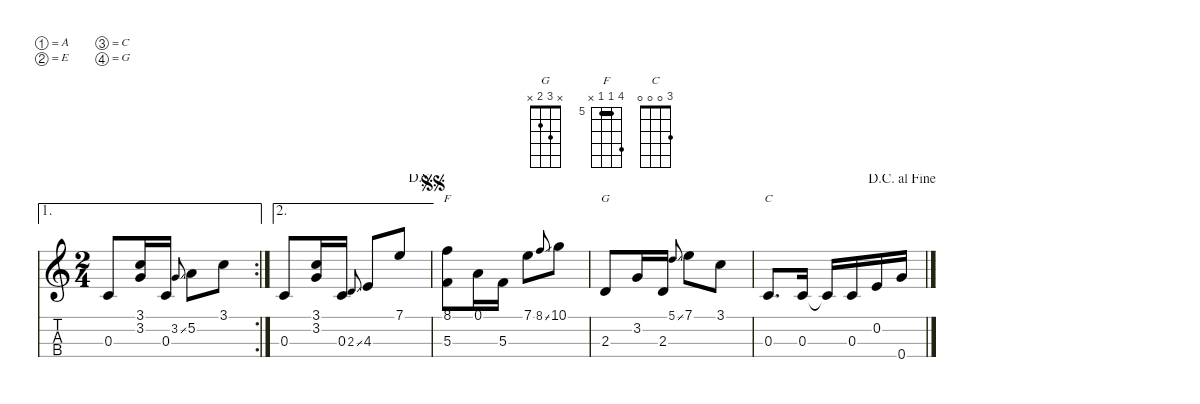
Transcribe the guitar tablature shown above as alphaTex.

\defaultSystemsLayout 4
\hideDynamics
\bracketExtendMode nobrackets
\otherSystemsTrackNameOrientation horizontal
\defaultBarNumberDisplay Hide
\track ("Ukulele" " ") {defaultSystemsLayout 4 instrument acousticguitarnylon}
\staff {score tabs}
\tuning (A4 E4 C4 G4)
\displaytranspose 0
\chord ("G" x 3 2 x)
\chord ("F" 8 5 5 x) {firstfret 5 barre 5}
\chord ("C" 3 0 0 0)
\ae 1
\rc 2
\ts (2 4)
\tempo (80 hide)
\clef g2
\ks c
0.3.8{dy mf beam Up} (3.2 3.1).16{beam Up} 0.3.16{beam Up} 3.2{ss}.8{gr onbeat beam Up} 5.2.8{beam Down} 3.1.8{beam Down} |
\ae 2
\jump dalsegno
0.3.8{beam Up} (3.2 3.1).16{beam Up} 0.3.16{beam Up} 2.3{ss}.8{gr onbeat beam Up} 4.3.8{beam Up} 7.1.8{beam Up} |
\jump segnosegno
(5.3 8.1).8{ch "F" beam Down} 0.1.16{beam Down} 5.3.16{beam Down} 7.1.8{beam Down} 8.1{ss}.8{gr onbeat beam Up} 10.1.8{beam Down} |
2.3.8{ch "G" beam Up} 3.2.16{beam Up} 2.3.16{beam Up} 5.1{ss}.8{gr onbeat beam Up} 7.1.8{beam Down} 3.1.8{beam Down} |
\jump dacapoalfine
0.3.8{d ch "C" beam Up} 0.3.16{beam Up} 0.3{t}.16{beam Up} 0.3.16{beam Up} 0.2.16{beam Up} 0.4.16{beam Up}
